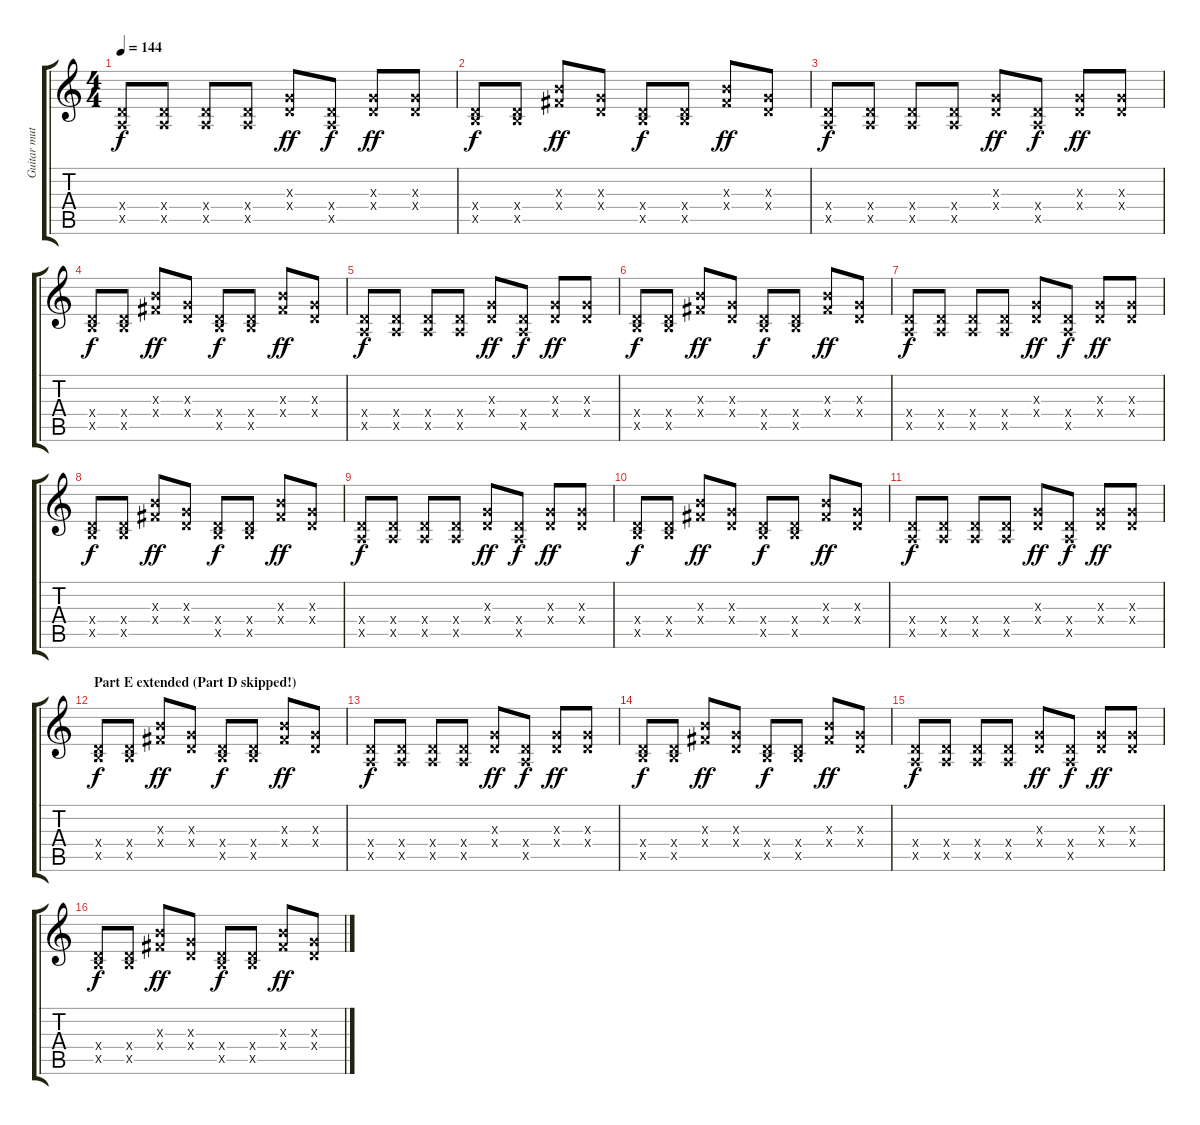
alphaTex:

\track ("Guitar muted wahwah sampled loop" "Guitar mut") {instrument distortionguitar}
\staff {score tabs}
\tuning (E4 B3 G3 D3 A2 E2) {hide}
\ts (4 4)
\tempo 144
\clef g2
\ks c
(0.4{x} 0.5{x}).8{dy f} (0.4{x} 0.5{x}).8 (0.4{x} 0.5{x}).8 (0.4{x} 0.5{x}).8 (0.3{x} 0.4{x}).8{dy ff} (0.4{x} 0.5{x}).8{dy f} (0.3{x} 0.4{x}).8{dy ff} (0.3{x} 0.4{x}).8 |
(0.4{x} 2.5{x}).8{dy f} (0.4{x} 2.5{x}).8 (4.3{x} 4.4{x}).8{dy ff} (0.3{x} 0.4{x}).8 (0.4{x} 2.5{x}).8{dy f} (0.4{x} 2.5{x}).8 (4.3{x} 4.4{x}).8{dy ff} (0.3{x} 0.4{x}).8 |
(0.4{x} 0.5{x}).8{dy f} (0.4{x} 0.5{x}).8 (0.4{x} 0.5{x}).8 (0.4{x} 0.5{x}).8 (0.3{x} 0.4{x}).8{dy ff} (0.4{x} 0.5{x}).8{dy f} (0.3{x} 0.4{x}).8{dy ff} (0.3{x} 0.4{x}).8 |
(0.4{x} 2.5{x}).8{dy f} (0.4{x} 2.5{x}).8 (4.3{x} 4.4{x}).8{dy ff} (0.3{x} 0.4{x}).8 (0.4{x} 2.5{x}).8{dy f} (0.4{x} 2.5{x}).8 (4.3{x} 4.4{x}).8{dy ff} (0.3{x} 0.4{x}).8 |
(0.4{x} 0.5{x}).8{dy f} (0.4{x} 0.5{x}).8 (0.4{x} 0.5{x}).8 (0.4{x} 0.5{x}).8 (0.3{x} 0.4{x}).8{dy ff} (0.4{x} 0.5{x}).8{dy f} (0.3{x} 0.4{x}).8{dy ff} (0.3{x} 0.4{x}).8 |
(0.4{x} 2.5{x}).8{dy f} (0.4{x} 2.5{x}).8 (4.3{x} 4.4{x}).8{dy ff} (0.3{x} 0.4{x}).8 (0.4{x} 2.5{x}).8{dy f} (0.4{x} 2.5{x}).8 (4.3{x} 4.4{x}).8{dy ff} (0.3{x} 0.4{x}).8 |
(0.4{x} 0.5{x}).8{dy f} (0.4{x} 0.5{x}).8 (0.4{x} 0.5{x}).8 (0.4{x} 0.5{x}).8 (0.3{x} 0.4{x}).8{dy ff} (0.4{x} 0.5{x}).8{dy f} (0.3{x} 0.4{x}).8{dy ff} (0.3{x} 0.4{x}).8 |
(0.4{x} 2.5{x}).8{dy f} (0.4{x} 2.5{x}).8 (4.3{x} 4.4{x}).8{dy ff} (0.3{x} 0.4{x}).8 (0.4{x} 2.5{x}).8{dy f} (0.4{x} 2.5{x}).8 (4.3{x} 4.4{x}).8{dy ff} (0.3{x} 0.4{x}).8 |
(0.4{x} 0.5{x}).8{dy f} (0.4{x} 0.5{x}).8 (0.4{x} 0.5{x}).8 (0.4{x} 0.5{x}).8 (0.3{x} 0.4{x}).8{dy ff} (0.4{x} 0.5{x}).8{dy f} (0.3{x} 0.4{x}).8{dy ff} (0.3{x} 0.4{x}).8 |
(0.4{x} 2.5{x}).8{dy f} (0.4{x} 2.5{x}).8 (4.3{x} 4.4{x}).8{dy ff} (0.3{x} 0.4{x}).8 (0.4{x} 2.5{x}).8{dy f} (0.4{x} 2.5{x}).8 (4.3{x} 4.4{x}).8{dy ff} (0.3{x} 0.4{x}).8 |
(0.4{x} 0.5{x}).8{dy f} (0.4{x} 0.5{x}).8 (0.4{x} 0.5{x}).8 (0.4{x} 0.5{x}).8 (0.3{x} 0.4{x}).8{dy ff} (0.4{x} 0.5{x}).8{dy f} (0.3{x} 0.4{x}).8{dy ff} (0.3{x} 0.4{x}).8 |
\section ("" "Part E extended (Part D skipped!)")
(0.4{x} 2.5{x}).8{dy f} (0.4{x} 2.5{x}).8 (4.3{x} 4.4{x}).8{dy ff} (0.3{x} 0.4{x}).8 (0.4{x} 2.5{x}).8{dy f} (0.4{x} 2.5{x}).8 (4.3{x} 4.4{x}).8{dy ff} (0.3{x} 0.4{x}).8 |
(0.4{x} 0.5{x}).8{dy f} (0.4{x} 0.5{x}).8 (0.4{x} 0.5{x}).8 (0.4{x} 0.5{x}).8 (0.3{x} 0.4{x}).8{dy ff} (0.4{x} 0.5{x}).8{dy f} (0.3{x} 0.4{x}).8{dy ff} (0.3{x} 0.4{x}).8 |
(0.4{x} 2.5{x}).8{dy f} (0.4{x} 2.5{x}).8 (4.3{x} 4.4{x}).8{dy ff} (0.3{x} 0.4{x}).8 (0.4{x} 2.5{x}).8{dy f} (0.4{x} 2.5{x}).8 (4.3{x} 4.4{x}).8{dy ff} (0.3{x} 0.4{x}).8 |
(0.4{x} 0.5{x}).8{dy f} (0.4{x} 0.5{x}).8 (0.4{x} 0.5{x}).8 (0.4{x} 0.5{x}).8 (0.3{x} 0.4{x}).8{dy ff} (0.4{x} 0.5{x}).8{dy f} (0.3{x} 0.4{x}).8{dy ff} (0.3{x} 0.4{x}).8 |
(0.4{x} 2.5{x}).8{dy f} (0.4{x} 2.5{x}).8 (4.3{x} 4.4{x}).8{dy ff} (0.3{x} 0.4{x}).8 (0.4{x} 2.5{x}).8{dy f} (0.4{x} 2.5{x}).8 (4.3{x} 4.4{x}).8{dy ff} (0.3{x} 0.4{x}).8
